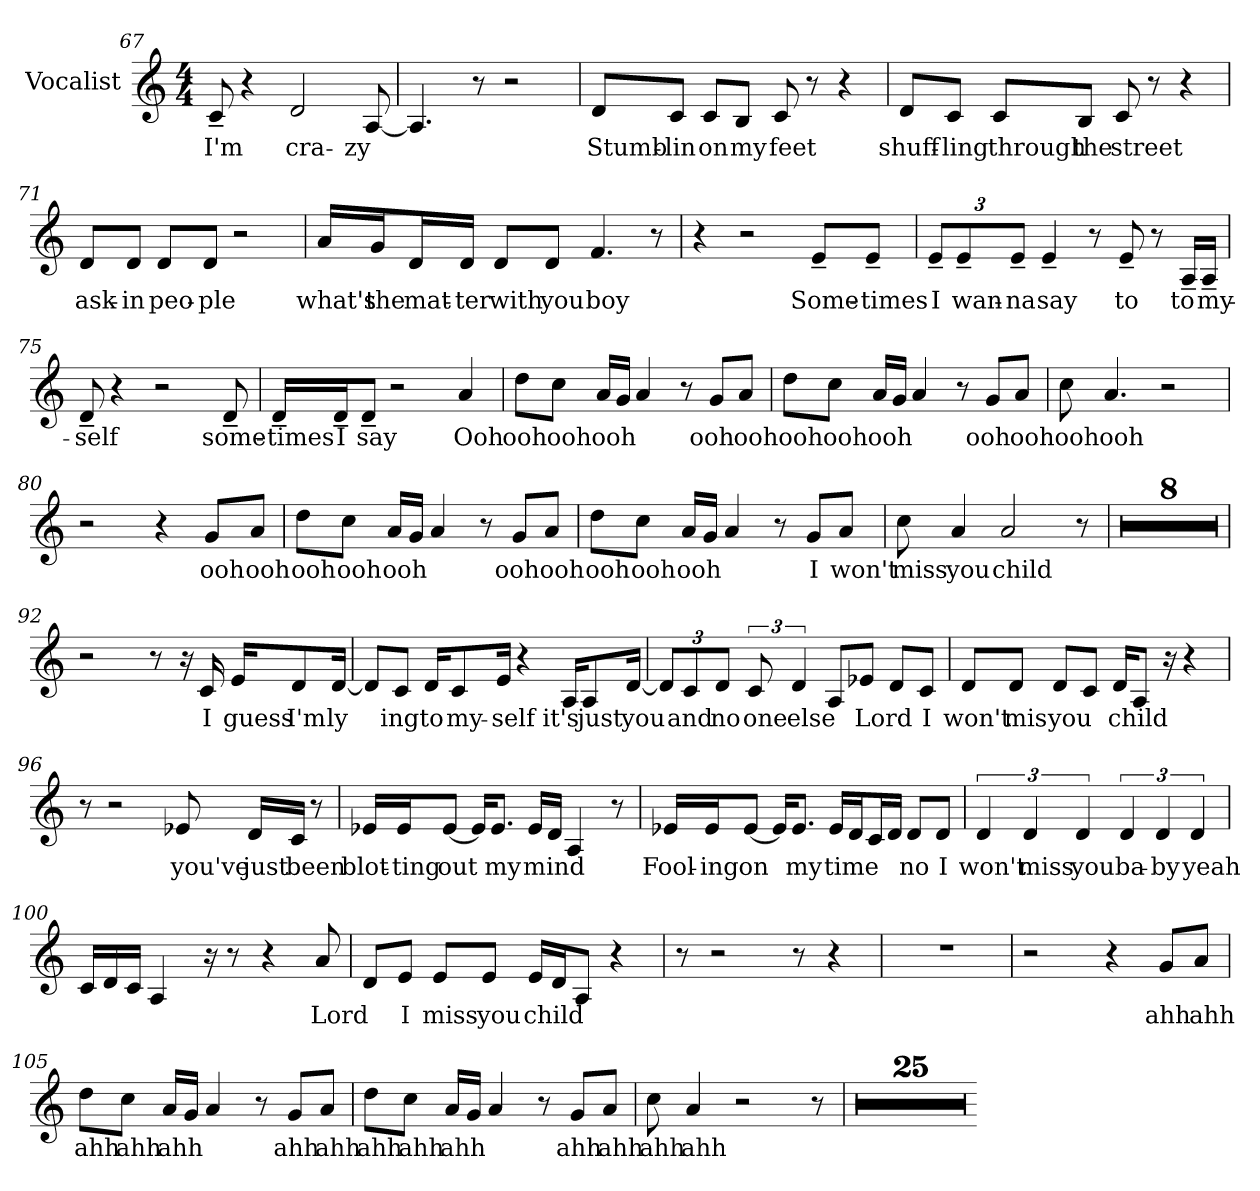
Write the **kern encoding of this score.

**kern	**text
*part1	*part1
*staff1	*staff1
*I"Vocalist	*
*clefG2	*
*M4/4	*
=67	=67
8c~	I'm
4r	.
2d	cra-
[8A	-zy
=68	=68
4.A]	_
8r	.
2r	.
=69	=69
8d/L	Stumb-
8c/J	-lin
8c/L	on
8B/J	my
8c	feet
8r	.
4r	.
=70	=70
8d/L	shuff-
8c/J	-ling
8c/L	through
8B/J	the
8c	street
8r	.
4r	.
=71	=71
8d/L	ask-
8d/J	-in
8d/L	peo-
8d/J	-ple
2r	.
=72	=72
16a/LL	what's
16g/J	the
16d/L	mat-
16d/JJ	-ter
8d/L	with
8d/J	you
4.f	boy
8r	.
=73	=73
4r	.
2r	.
8e~/L	Some-
8e~/J	-times
=74	=74
12e~/L	I
12e~/	wan-
12e~/J	-na
4e~	say
8r	.
8e~	to
8r	.
16A~/LL	to
16A~/JJ	my-
=75	=75
8d~	-self
4r	.
2r	.
8d~	some-
=76	=76
16d~/LL	-times
16d~/J	I
8d~/J	say
2r	.
4a	Ooh
=77	=77
8dd\L	ooh
8cc\J	ooh
16a/LL	ooh
16g/JJ	_
4a	_
8r	.
8g/L	ooh
8a/J	ooh
=78	=78
8dd\L	ooh
8cc\J	ooh
16a/LL	ooh
16g/JJ	_
4a	_
8r	.
8g/L	ooh
8a/J	ooh
=79	=79
8cc	ooh
4.a	ooh
2r	.
=80	=80
2r	.
4r	.
8g/L	ooh
8a/J	ooh
=81	=81
8dd\L	ooh
8cc\J	ooh
16a/LL	ooh
16g/JJ	_
4a	_
8r	.
8g/L	ooh
8a/J	ooh
=82	=82
8dd\L	ooh
8cc\J	ooh
16a/LL	ooh
16g/JJ	_
4a	_
8r	.
8g/L	I
8a/J	won't
=83	=83
8cc	miss
4a	you
2a	child
8r	.
=84	=84
1r	.
=85	=85
1r	.
=86	=86
1r	.
=87	=87
1r	.
=88	=88
1r	.
=89	=89
1r	.
=90	=90
1r	.
=91	=91
1r	.
=92	=92
2r	.
8r	.
16r	.
16c	I
16e/KL	guess
8d/	I'm
[16d/Jk	ly-
=93	=93
8d/L]	_
8c/J	-ing
16d/KL	to
8c/	my-
16e/Jk	-self
4r	.
16A/KL	it's
8A/	just
[16d/Jk	you
=94	=94
12d/L]	_
12c/	and
12d/J	no
12c	one
6d	else
8A/L	_
8e-X/J	Lord
8d/L	_
8c/J	I
=95	=95
8d/L	won't
8d/J	mis
8d/L	you
8c/J	_
16d/KL	child
8A/J	_
16r	.
4r	.
=96	=96
8r	.
2r	.
8e-X	you've
16d/LL	just
16c/JJ	been
8r	.
=97	=97
16e-X/LL	blot-
16e-/J	-ting
[8e-/J	out
16e-/KL]	_
8.e-/J	my
16e-/LL	mind
16d/JJ	_
4A	_
8r	.
=98	=98
16e-X/LL	Fool-
16e-/J	-ing
[8e-/J	on
16e-/KL]	_
8.e-/J	my
16e-/LL	time
16d/J	_
16c/L	_
16d/JJ	_
8d/L	no
8d/J	I
=99	=99
6d	won't
6d	miss
6d	you
6d	ba-
6d	-by
6d	yeah
=100	=100
16c/LL	_
16d/	_
16c/JJ	_
4A	_
16r	.
8r	.
4r	.
8a	Lord
=101	=101
8d/L	_
8e/J	I
8e/L	miss
8e/J	you
16e/LL	child
16d/J	_
8A/J	_
4r	.
=102	=102
8r	.
2r	.
8r	.
4r	.
=103	=103
1r	.
=104	=104
2r	.
4r	.
8g/L	ahh
8a/J	ahh
=105	=105
8dd\L	ahh
8cc\J	ahh
16a/LL	ahh
16g/JJ	_
4a	_
8r	.
8g/L	ahh
8a/J	ahh
=106	=106
8dd\L	ahh
8cc\J	ahh
16a/LL	ahh
16g/JJ	_
4a	_
8r	.
8g/L	ahh
8a/J	ahh
=107	=107
8cc	ahh
4a	ahh
2r	.
8r	.
=108	=108
1r	.
=109	=109
1r	.
=110	=110
1r	.
=111	=111
1r	.
=112	=112
1r	.
=113	=113
1r	.
=114	=114
1r	.
=115	=115
1r	.
=116	=116
1r	.
=117	=117
1r	.
=118	=118
1r	.
=119	=119
1r	.
=120	=120
1r	.
=121	=121
1r	.
=122	=122
1r	.
=123	=123
1r	.
=124	=124
1r	.
=125	=125
1r	.
=126	=126
1r	.
=127	=127
1r	.
=128	=128
1r	.
=129	=129
1r	.
=130	=130
1r	.
=131	=131
1r	.
=132	=132
1r	.
=-	=-
*-	*-
